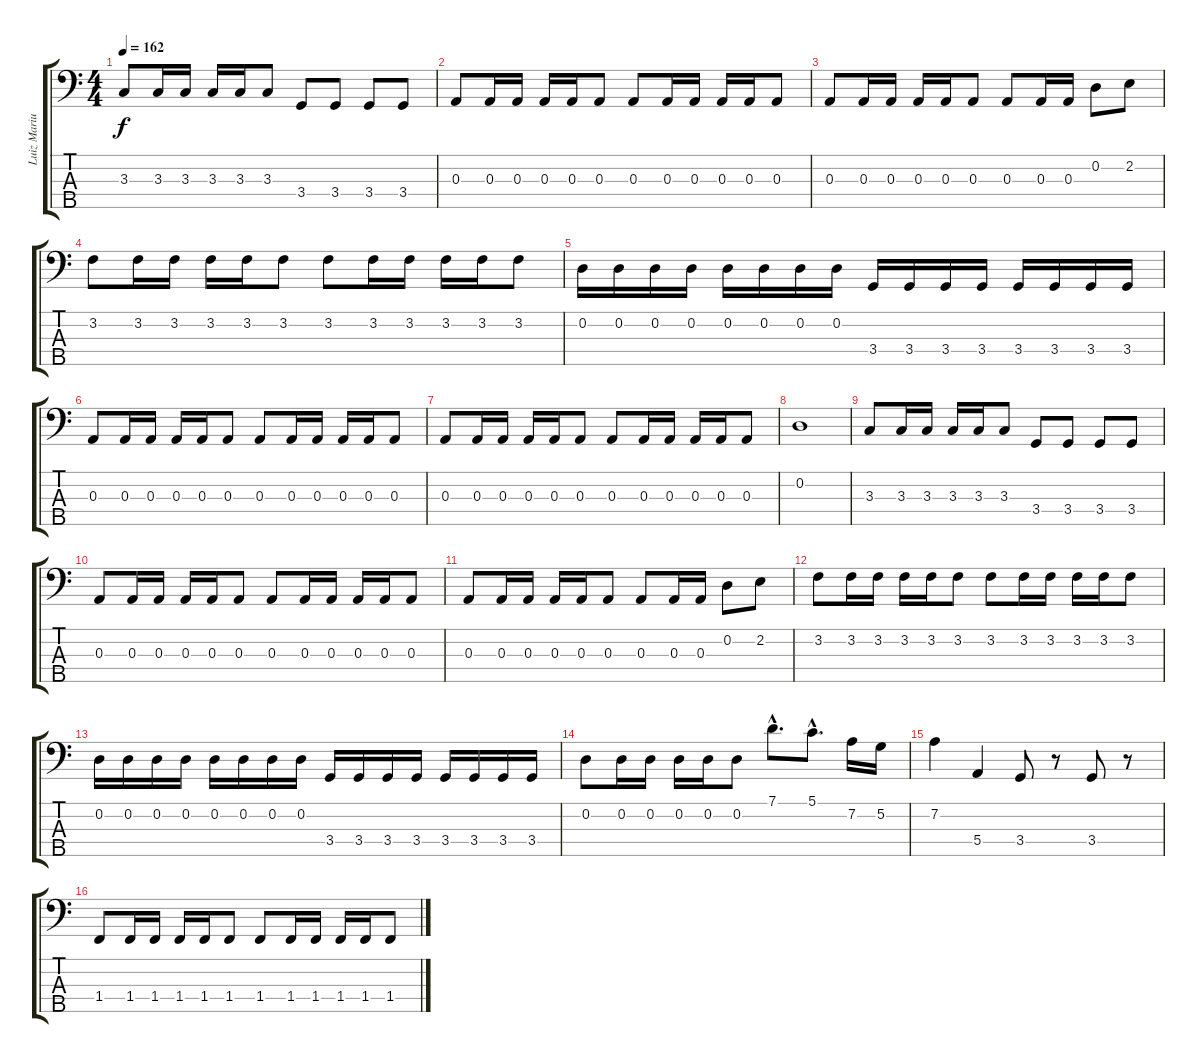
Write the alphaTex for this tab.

\track ("Luiz Mariutti" "Luiz Mariu") {instrument electricbasspick}
\staff {score tabs}
\tuning (G2 D2 A1 E1 B0) {hide}
\ts (4 4)
\tempo 162
\clef f4
\ks c
3.3.8{dy f} 3.3.16 3.3.16 3.3.16 3.3.16 3.3.8 3.4.8 3.4.8 3.4.8 3.4.8 |
0.3.8 0.3.16 0.3.16 0.3.16 0.3.16 0.3.8 0.3.8 0.3.16 0.3.16 0.3.16 0.3.16 0.3.8 |
0.3.8 0.3.16 0.3.16 0.3.16 0.3.16 0.3.8 0.3.8 0.3.16 0.3.16 0.2.8 2.2.8 |
3.2.8 3.2.16 3.2.16 3.2.16 3.2.16 3.2.8 3.2.8 3.2.16 3.2.16 3.2.16 3.2.16 3.2.8 |
0.2.16 0.2.16 0.2.16 0.2.16 0.2.16 0.2.16 0.2.16 0.2.16 3.4.16 3.4.16 3.4.16 3.4.16 3.4.16 3.4.16 3.4.16 3.4.16 |
0.3.8 0.3.16 0.3.16 0.3.16 0.3.16 0.3.8 0.3.8 0.3.16 0.3.16 0.3.16 0.3.16 0.3.8 |
0.3.8 0.3.16 0.3.16 0.3.16 0.3.16 0.3.8 0.3.8 0.3.16 0.3.16 0.3.16 0.3.16 0.3.8 |
0.2.1 |
3.3.8 3.3.16 3.3.16 3.3.16 3.3.16 3.3.8 3.4.8 3.4.8 3.4.8 3.4.8 |
0.3.8 0.3.16 0.3.16 0.3.16 0.3.16 0.3.8 0.3.8 0.3.16 0.3.16 0.3.16 0.3.16 0.3.8 |
0.3.8 0.3.16 0.3.16 0.3.16 0.3.16 0.3.8 0.3.8 0.3.16 0.3.16 0.2.8 2.2.8 |
3.2.8 3.2.16 3.2.16 3.2.16 3.2.16 3.2.8 3.2.8 3.2.16 3.2.16 3.2.16 3.2.16 3.2.8 |
0.2.16 0.2.16 0.2.16 0.2.16 0.2.16 0.2.16 0.2.16 0.2.16 3.4.16 3.4.16 3.4.16 3.4.16 3.4.16 3.4.16 3.4.16 3.4.16 |
0.2.8 0.2.16 0.2.16 0.2.16 0.2.16 0.2.8 7.1{hac}.8{d} 5.1{hac}.8{d} 7.2.16 5.2.16 |
7.2.4 5.4.4 3.4.8 r.8 3.4.8 r.8 |
1.4.8 1.4.16 1.4.16 1.4.16 1.4.16 1.4.8 1.4.8 1.4.16 1.4.16 1.4.16 1.4.16 1.4.8
